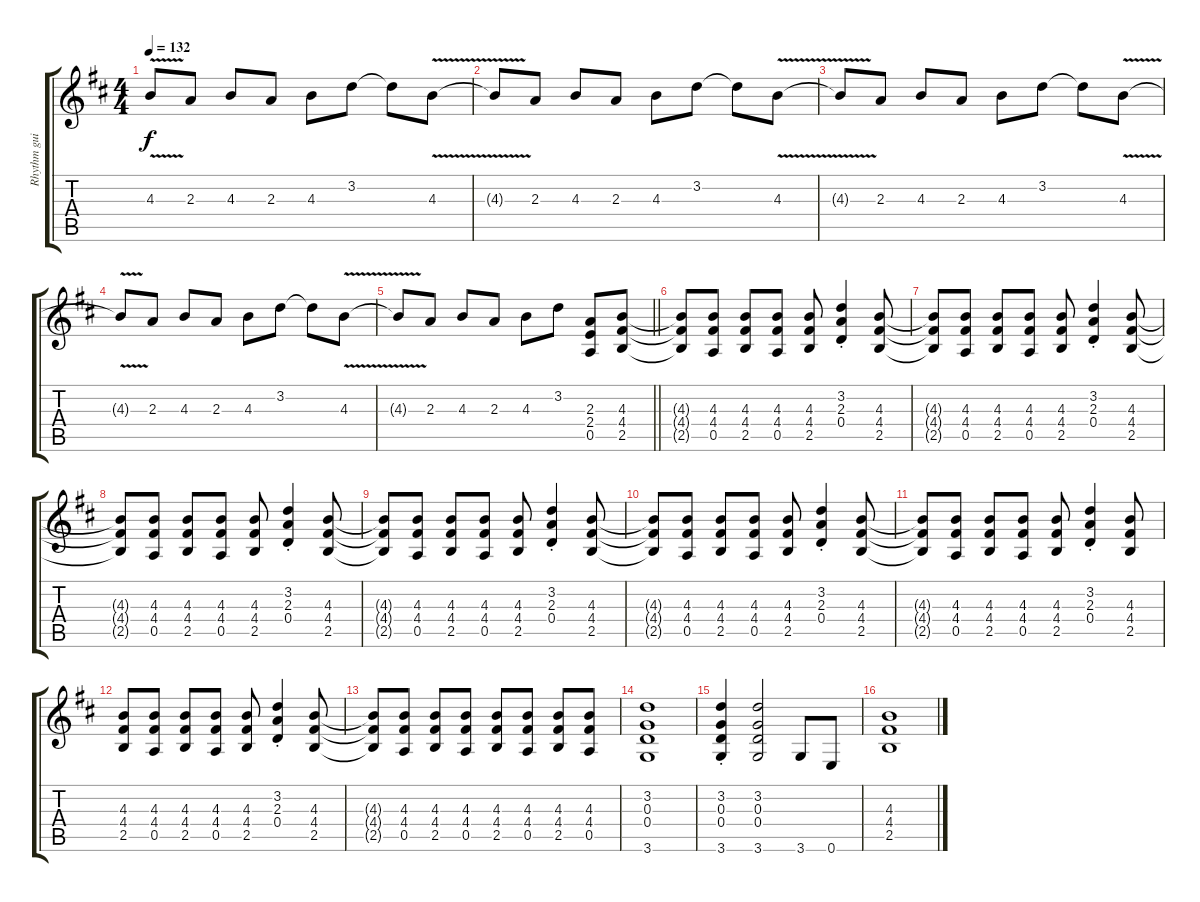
\track ("Rhythm guitar" "Rhythm gui") {instrument overdrivenguitar}
\staff {score tabs}
\tuning (E4 B3 G3 D3 A2 E2) {hide}
\ts (4 4)
\tempo 132
\clef g2
\ks d
4.3{v t}.8{dy f} 2.3.8 4.3.8 2.3.8 4.3.8 3.2.8 3.2{t}.8 4.3{v}.8 |
4.3{v t}.8 2.3.8 4.3.8 2.3.8 4.3.8 3.2.8 3.2{t}.8 4.3{v}.8 |
4.3{v t}.8 2.3.8 4.3.8 2.3.8 4.3.8 3.2.8 3.2{t}.8 4.3{v}.8 |
4.3{v t}.8 2.3.8 4.3.8 2.3.8 4.3.8 3.2.8 3.2{t}.8 4.3{v}.8 |
\barLineRight lightlight
4.3{t}.8 2.3.8 4.3.8 2.3.8 4.3.8 3.2.8 (2.3 2.4 0.5).8 (4.3 4.4 2.5).8 |
(4.3{t} 4.4{t} 2.5{t}).8 (4.3 4.4 0.5).8 (4.3 4.4 2.5).8 (4.3 4.4 0.5).8 (4.3 4.4 2.5).8 (3.2{st} 2.3{st} 0.4{st}).4 (4.3 4.4 2.5).8 |
(4.3{t} 4.4{t} 2.5{t}).8 (4.3 4.4 0.5).8 (4.3 4.4 2.5).8 (4.3 4.4 0.5).8 (4.3 4.4 2.5).8 (3.2{st} 2.3{st} 0.4{st}).4 (4.3 4.4 2.5).8 |
(4.3{t} 4.4{t} 2.5{t}).8 (4.3 4.4 0.5).8 (4.3 4.4 2.5).8 (4.3 4.4 0.5).8 (4.3 4.4 2.5).8 (3.2{st} 2.3{st} 0.4{st}).4 (4.3 4.4 2.5).8 |
(4.3{t} 4.4{t} 2.5{t}).8 (4.3 4.4 0.5).8 (4.3 4.4 2.5).8 (4.3 4.4 0.5).8 (4.3 4.4 2.5).8 (3.2{st} 2.3{st} 0.4{st}).4 (4.3 4.4 2.5).8 |
(4.3{t} 4.4{t} 2.5{t}).8 (4.3 4.4 0.5).8 (4.3 4.4 2.5).8 (4.3 4.4 0.5).8 (4.3 4.4 2.5).8 (3.2{st} 2.3{st} 0.4{st}).4 (4.3 4.4 2.5).8 |
(4.3{t} 4.4{t} 2.5{t}).8 (4.3 4.4 0.5).8 (4.3 4.4 2.5).8 (4.3 4.4 0.5).8 (4.3 4.4 2.5).8 (3.2{st} 2.3{st} 0.4{st}).4 (4.3 4.4 2.5).8 |
(4.3 4.4 2.5).8 (4.3 4.4 0.5).8 (4.3 4.4 2.5).8 (4.3 4.4 0.5).8 (4.3 4.4 2.5).8 (3.2{st} 2.3{st} 0.4{st}).4 (4.3 4.4 2.5).8 |
(4.3{t} 4.4{t} 2.5{t}).8 (4.3 4.4 0.5).8 (4.3 4.4 2.5).8 (4.3 4.4 0.5).8 (4.3 4.4 2.5).8 (4.3 4.4 0.5).8 (4.3 4.4 2.5).8 (4.3 4.4 0.5).8 |
(3.2 0.3 0.4 3.6).1 |
(3.2{st} 0.3{st} 0.4{st} 3.6{st}).4 (3.2 0.3 0.4 3.6).2 3.6.8 0.6.8 |
(4.3 4.4 2.5).1
